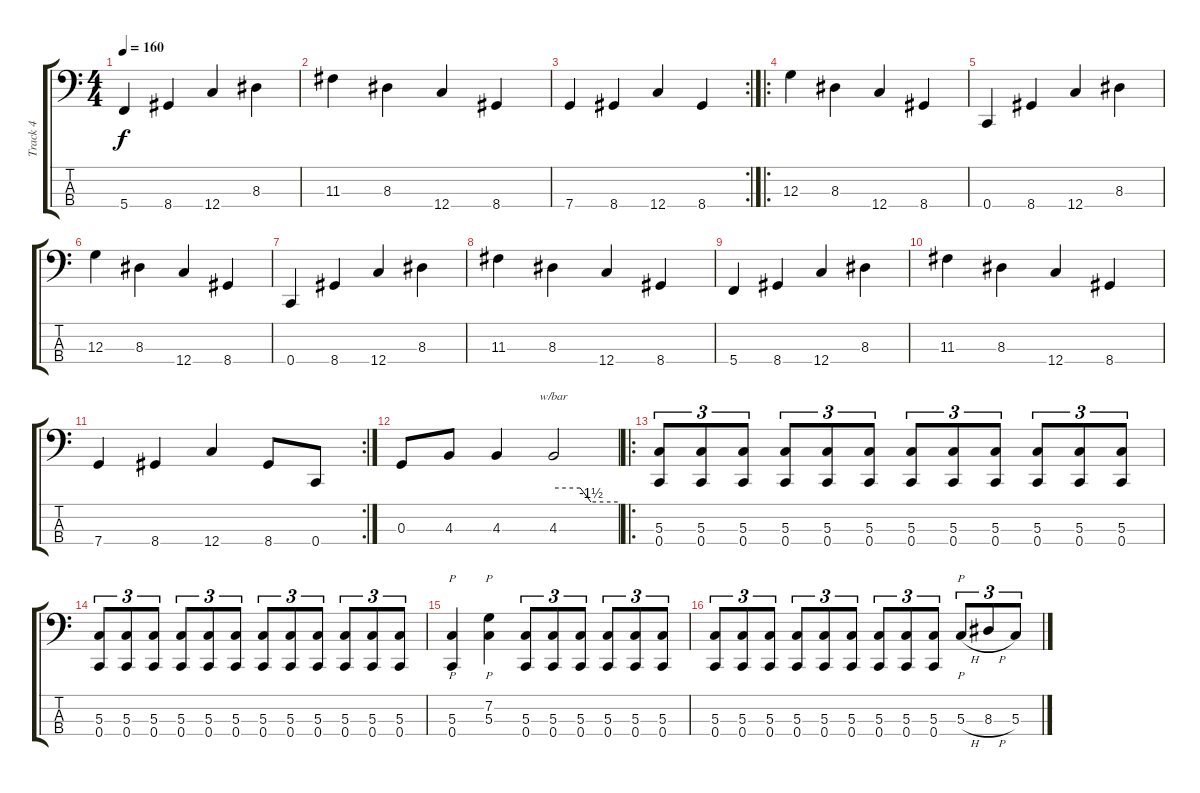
\track ("Track 4" "Track 4") {instrument electricbassfinger}
\staff {score tabs}
\tuning (F2 C2 G1 C1) {hide}
\ts (4 4)
\tempo 160
\clef f4
\ks c
5.4.4{dy f} 8.4.4 12.4.4 8.3.4 |
11.3.4 8.3.4 12.4.4 8.4.4 |
\rc 2
7.4.4 8.4.4 12.4.4 8.4.4 |
\ro
12.3.4 8.3.4 12.4.4 8.4.4 |
0.4.4 8.4.4 12.4.4 8.3.4 |
12.3.4 8.3.4 12.4.4 8.4.4 |
0.4.4 8.4.4 12.4.4 8.3.4 |
11.3.4 8.3.4 12.4.4 8.4.4 |
5.4.4 8.4.4 12.4.4 8.3.4 |
11.3.4 8.3.4 12.4.4 8.4.4 |
\rc 2
7.4.4 8.4.4 12.4.4 8.4.8 0.4.8 |
0.3.8 4.3.8 4.3.4 4.3.2{tbe (custom default 0 0 25 0 35 -6 60 -6)} |
\ro
(5.3 0.4).8{tu (3 2)} (5.3 0.4).8{tu (3 2)} (5.3 0.4).8{tu (3 2)} (5.3 0.4).8{tu (3 2)} (5.3 0.4).8{tu (3 2)} (5.3 0.4).8{tu (3 2)} (5.3 0.4).8{tu (3 2)} (5.3 0.4).8{tu (3 2)} (5.3 0.4).8{tu (3 2)} (5.3 0.4).8{tu (3 2)} (5.3 0.4).8{tu (3 2)} (5.3 0.4).8{tu (3 2)} |
(5.3 0.4).8{tu (3 2)} (5.3 0.4).8{tu (3 2)} (5.3 0.4).8{tu (3 2)} (5.3 0.4).8{tu (3 2)} (5.3 0.4).8{tu (3 2)} (5.3 0.4).8{tu (3 2)} (5.3 0.4).8{tu (3 2)} (5.3 0.4).8{tu (3 2)} (5.3 0.4).8{tu (3 2)} (5.3 0.4).8{tu (3 2)} (5.3 0.4).8{tu (3 2)} (5.3 0.4).8{tu (3 2)} |
(5.3 0.4).4{p} (7.2 5.3).4{p} (5.3 0.4).8{tu (3 2)} (5.3 0.4).8{tu (3 2)} (5.3 0.4).8{tu (3 2)} (5.3 0.4).8{tu (3 2)} (5.3 0.4).8{tu (3 2)} (5.3 0.4).8{tu (3 2)} |
(5.3 0.4).8{tu (3 2)} (5.3 0.4).8{tu (3 2)} (5.3 0.4).8{tu (3 2)} (5.3 0.4).8{tu (3 2)} (5.3 0.4).8{tu (3 2)} (5.3 0.4).8{tu (3 2)} (5.3 0.4).8{tu (3 2)} (5.3 0.4).8{tu (3 2)} (5.3 0.4).8{tu (3 2)} 5.3{h}.8{p tu (3 2)} 8.3{h}.8{tu (3 2)} 5.3.8{tu (3 2)}
